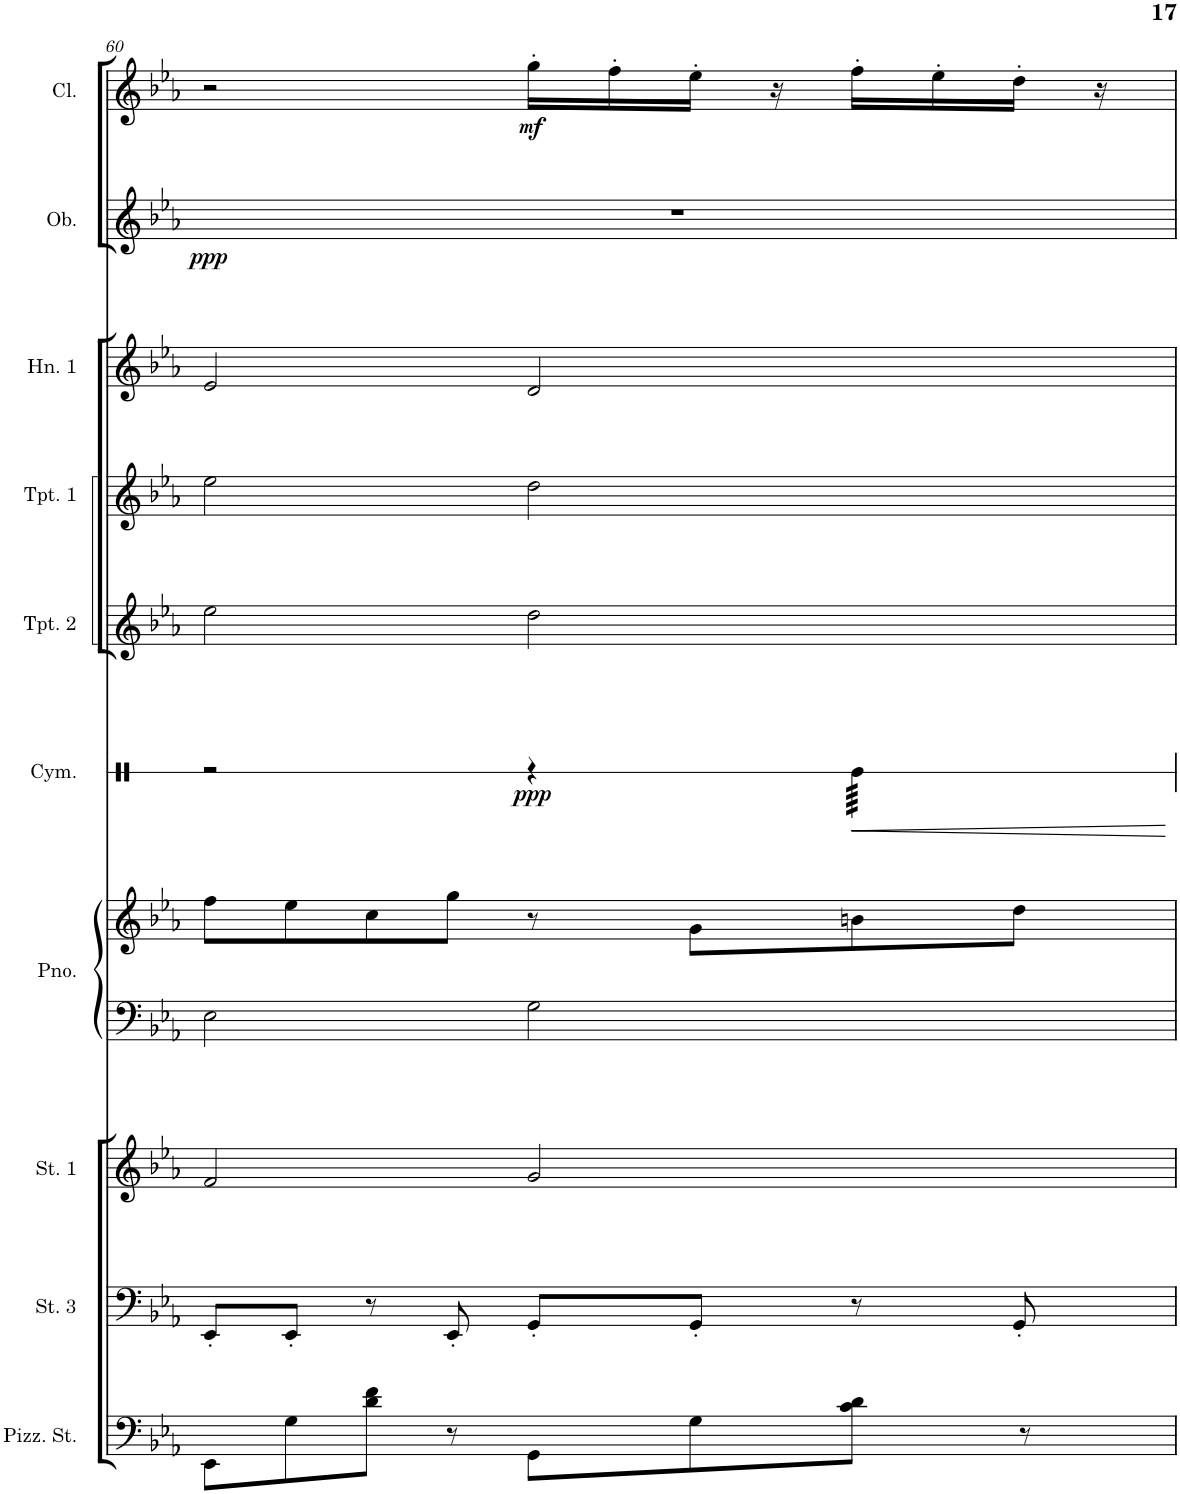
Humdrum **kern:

**kern	**kern	**kern	**kern	**kern	**kern	**kern	**kern	**kern	**dynam	**kern
*part9	*part8	*part7	*part6	*part6	*part5	*part4	*part3	*part2	*part2	*part1
*staff10	*staff9	*staff8	*staff7	*staff6	*staff5	*staff4	*staff3	*staff2	*staff2	*staff1
*I"Pizzicato Strings	*I"Strings 3	*I"Strings 1	*I"Grand Piano	*	*I"Trumpet 2	*I"Trumpet 1	*I"Horn 1	*I"Clarinet	*	*I"Beep
*I'Pizz. St.	*I'St. 3	*I'St. 1	*I'Pno.	*	*I'Tpt. 2	*I'Tpt. 1	*I'Hn. 1	*I'Cl.	*	*I'Beep
!!LO:PB:g=z
*clefF4	*clefF4	*clefG2	*clefF4	*clefG2	*clefG2	*clefG2	*clefG2	*clefG2	*	*clefG2
*	*	*	*	*	*Trd1c2	*Trd1c2	*Trd4c7	*Trd1c2	*	*Trd1c2
*k[b-e-a-]	*k[b-e-a-]	*k[b-e-a-]	*k[b-e-a-]	*k[b-e-a-]	*k[b-e-a-]	*k[b-e-a-]	*k[b-e-a-]	*k[b-e-a-]	*	*k[b-e-a-]
*M4/4	*M4/4	*M4/4	*M4/4	*M4/4	*M4/4	*M4/4	*M4/4	*M4/4	*	*M4/4
=60	=60	=60	=60	=60	=60	=60	=60	=60	=60	=60
8EE-\L	8EE-'/L	2f/	2E-\	8ff\L	2ee-\	2ee-\	2e-/	2r	.	1r
8G\	8EE-'/J	.	.	8ee-\	.	.	.	.	.	.
8d\ 8f\J	8r	.	.	8cc\	.	.	.	.	.	.
8r	8EE-'/	.	.	8gg\J	.	.	.	.	.	.
!	!	!	!	!	!	!	!	!	!LO:DY:b	!
8GG\L	8GG'/L	2g/	2G\	8r	2dd\	2dd\	2d/	16gg'\LL	mf	.
.	.	.	.	.	.	.	.	16ff'\	.	.
8G\	8GG'/J	.	.	8g\L	.	.	.	16ee-'\JJ	.	.
.	.	.	.	.	.	.	.	16r	.	.
8c\ 8d\J	8r	.	.	8bn\	.	.	.	16ff'\LL	.	.
.	.	.	.	.	.	.	.	16ee-'\	.	.
8r	8GG'/	.	.	8dd\J	.	.	.	16dd'\JJ	.	.
.	.	.	.	.	.	.	.	16r	.	.
=	=	=	=	=	=	=	=	=	=	=
*-	*-	*-	*-	*-	*-	*-	*-	*-	*-	*-
